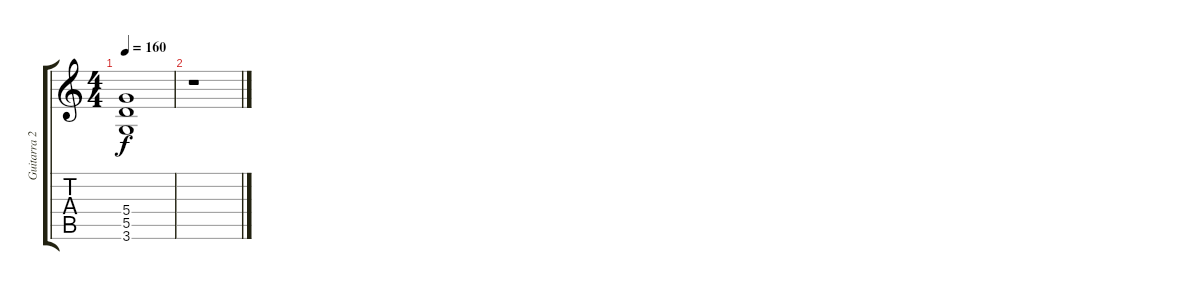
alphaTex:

\track ("Guitarra 2 - Erik" "Guitarra 2") {instrument distortionguitar}
\staff {score tabs}
\tuning (E4 B3 G3 D3 A2 E2) {hide}
\ts (4 4)
\tempo 160
\clef g2
\ks c
(5.4{t} 5.5{t} 3.6{t}).1{dy f} |
r.1
